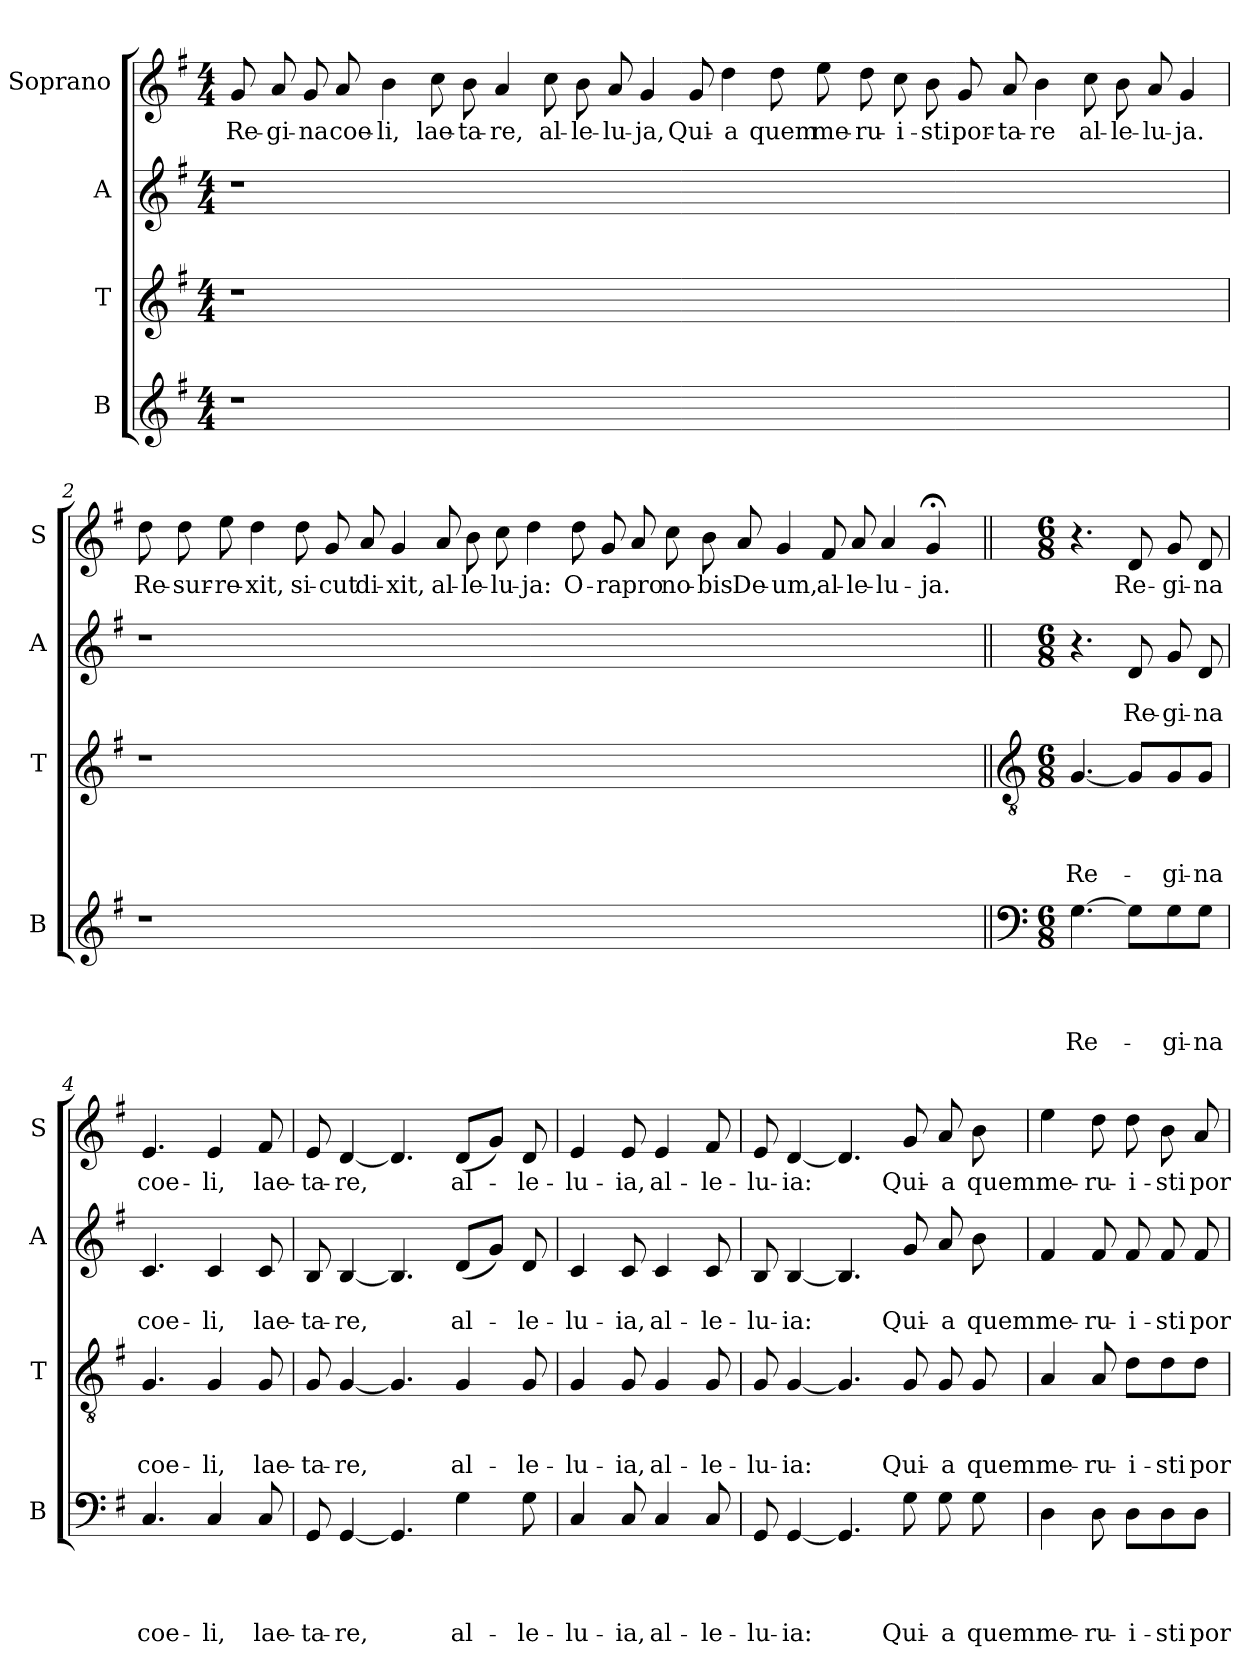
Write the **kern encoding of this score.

**kern	**text	**text	**text	**text	**kern	**text	**text	**text	**kern	**text	**text	**kern	**text
*part4	*part4	*part4	*part4	*part4	*part3	*part3	*part3	*part3	*part2	*part2	*part2	*part1	*part1
*staff4	*staff4	*staff4	*staff4	*staff4	*staff3	*staff3	*staff3	*staff3	*staff2	*staff2	*staff2	*staff1	*staff1
*I"B	*	*	*	*	*I"T	*	*	*	*I"A	*	*	*I"Soprano	*
*I'B	*	*	*	*	*I'T	*	*	*	*I'A	*	*	*I'S	*
*clefG2	*	*	*	*	*clefG2	*	*	*	*clefG2	*	*	*clefG2	*
*k[f#]	*	*	*	*	*k[f#]	*	*	*	*k[f#]	*	*	*k[f#]	*
*G:	*	*	*	*	*G:	*	*	*	*G:	*	*	*G:	*
*M4/4	*	*	*	*	*M4/4	*	*	*	*M4/4	*	*	*M4/4	*
=1	=1	=1	=1	=1	=1	=1	=1	=1	=1	=1	=1	=1	=1
!	!	!	!	!	!	!	!	!	!	!	!	!	!LO:LY:b
1r	.	.	.	.	1r	.	.	.	1r	.	.	8g/	Re-
!	!	!	!	!	!	!	!	!	!	!	!	!	!LO:LY:b:rj
.	.	.	.	.	.	.	.	.	.	.	.	8a/	-gi-
!	!	!	!	!	!	!	!	!	!	!	!	!	!LO:LY:b
.	.	.	.	.	.	.	.	.	.	.	.	8g/	-na
!	!	!	!	!	!	!	!	!	!	!	!	!	!LO:LY:b
.	.	.	.	.	.	.	.	.	.	.	.	8a/	coe-
!	!	!	!	!	!	!	!	!	!	!	!	!	!LO:LY:b:rj
.	.	.	.	.	.	.	.	.	.	.	.	4b\	-li,
!	!	!	!	!	!	!	!	!	!	!	!	!	!LO:LY:b
.	.	.	.	.	.	.	.	.	.	.	.	8cc\	lae-
!	!	!	!	!	!	!	!	!	!	!	!	!	!LO:LY:b
.	.	.	.	.	.	.	.	.	.	.	.	8b\	-ta-
!	!	!	!	!	!	!	!	!	!	!	!	!	!LO:LY:b:rj
0.ryy	.	.	.	.	0.ryy	.	.	.	0.ryy	.	.	4a/	-re,
!	!	!	!	!	!	!	!	!	!	!	!	!	!LO:LY:b
.	.	.	.	.	.	.	.	.	.	.	.	8cc\	al-
!	!	!	!	!	!	!	!	!	!	!	!	!	!LO:LY:b
.	.	.	.	.	.	.	.	.	.	.	.	8b\	-le-
!	!	!	!	!	!	!	!	!	!	!	!	!	!LO:LY:b
.	.	.	.	.	.	.	.	.	.	.	.	8a/	-lu-
!	!	!	!	!	!	!	!	!	!	!	!	!	!LO:LY:b:rj
.	.	.	.	.	.	.	.	.	.	.	.	4g/	-ja,
!	!	!	!	!	!	!	!	!	!	!	!	!	!LO:LY:b
.	.	.	.	.	.	.	.	.	.	.	.	8g/	Qui-
!	!	!	!	!	!	!	!	!	!	!	!	!	!LO:LY:b:rj
.	.	.	.	.	.	.	.	.	.	.	.	4dd\	-a
!	!	!	!	!	!	!	!	!	!	!	!	!	!LO:LY:b
.	.	.	.	.	.	.	.	.	.	.	.	8dd\	quem
!	!	!	!	!	!	!	!	!	!	!	!	!	!LO:LY:b
.	.	.	.	.	.	.	.	.	.	.	.	8ee\	me-
!	!	!	!	!	!	!	!	!	!	!	!	!	!LO:LY:b
.	.	.	.	.	.	.	.	.	.	.	.	8dd\	-ru-
!	!	!	!	!	!	!	!	!	!	!	!	!	!LO:LY:b
.	.	.	.	.	.	.	.	.	.	.	.	8cc\	-i-
!	!	!	!	!	!	!	!	!	!	!	!	!	!LO:LY:b:rj
.	.	.	.	.	.	.	.	.	.	.	.	8b\	-sti
!	!	!	!	!	!	!	!	!	!	!	!	!	!LO:LY:b
.	.	.	.	.	.	.	.	.	.	.	.	8g/	por-
!	!	!	!	!	!	!	!	!	!	!	!	!	!LO:LY:b
.	.	.	.	.	.	.	.	.	.	.	.	8a/	-ta-
!	!	!	!	!	!	!	!	!	!	!	!	!	!LO:LY:b
.	.	.	.	.	.	.	.	.	.	.	.	4b\	-re
!	!	!	!	!	!	!	!	!	!	!	!	!	!LO:LY:b
.	.	.	.	.	.	.	.	.	.	.	.	8cc\	al-
!	!	!	!	!	!	!	!	!	!	!	!	!	!LO:LY:b
.	.	.	.	.	.	.	.	.	.	.	.	8b\	-le-
!	!	!	!	!	!	!	!	!	!	!	!	!	!LO:LY:b
.	.	.	.	.	.	.	.	.	.	.	.	8a/	-lu-
!	!	!	!	!	!	!	!	!	!	!	!	!	!LO:LY:b:rj
.	.	.	.	.	.	.	.	.	.	.	.	4g/	-ja.
!!LO:LB:g=z
=2	=2	=2	=2	=2	=2	=2	=2	=2	=2	=2	=2	=2	=2
!	!	!	!	!	!	!	!	!	!	!	!	!	!LO:LY:b
1r	.	.	.	.	1r	.	.	.	1r	.	.	8dd\	Re-
!	!	!	!	!	!	!	!	!	!	!	!	!	!LO:LY:b
.	.	.	.	.	.	.	.	.	.	.	.	8dd\	-sur-
!	!	!	!	!	!	!	!	!	!	!	!	!	!LO:LY:b:rj
.	.	.	.	.	.	.	.	.	.	.	.	8ee\	-re-
!	!	!	!	!	!	!	!	!	!	!	!	!	!LO:LY:b
.	.	.	.	.	.	.	.	.	.	.	.	4dd\	-xit,
!	!	!	!	!	!	!	!	!	!	!	!	!	!LO:LY:b
.	.	.	.	.	.	.	.	.	.	.	.	8dd\	si-
!	!	!	!	!	!	!	!	!	!	!	!	!	!LO:LY:b:rj
.	.	.	.	.	.	.	.	.	.	.	.	8g/	-cut
!	!	!	!	!	!	!	!	!	!	!	!	!	!LO:LY:b
.	.	.	.	.	.	.	.	.	.	.	.	8a/	di-
!	!	!	!	!	!	!	!	!	!	!	!	!	!LO:LY:b
0ryy	.	.	.	.	0ryy	.	.	.	0ryy	.	.	4g/	-xit,
!	!	!	!	!	!	!	!	!	!	!	!	!	!LO:LY:b
.	.	.	.	.	.	.	.	.	.	.	.	8a/	al-
!	!	!	!	!	!	!	!	!	!	!	!	!	!LO:LY:b
.	.	.	.	.	.	.	.	.	.	.	.	8b\	-le-
!	!	!	!	!	!	!	!	!	!	!	!	!	!LO:LY:b
.	.	.	.	.	.	.	.	.	.	.	.	8cc\	-lu-
!	!	!	!	!	!	!	!	!	!	!	!	!	!LO:LY:b
.	.	.	.	.	.	.	.	.	.	.	.	4dd\	-ja:
!	!	!	!	!	!	!	!	!	!	!	!	!	!LO:LY:b
.	.	.	.	.	.	.	.	.	.	.	.	8dd\	O-
!	!	!	!	!	!	!	!	!	!	!	!	!	!LO:LY:b
.	.	.	.	.	.	.	.	.	.	.	.	8g/	-ra
!	!	!	!	!	!	!	!	!	!	!	!	!	!LO:LY:b
.	.	.	.	.	.	.	.	.	.	.	.	8a/	pro
!	!	!	!	!	!	!	!	!	!	!	!	!	!LO:LY:b
.	.	.	.	.	.	.	.	.	.	.	.	8cc\	no-
!	!	!	!	!	!	!	!	!	!	!	!	!	!LO:LY:b:rj
.	.	.	.	.	.	.	.	.	.	.	.	8b\	-bis
!	!	!	!	!	!	!	!	!	!	!	!	!	!LO:LY:b
.	.	.	.	.	.	.	.	.	.	.	.	8a/	De-
!	!	!	!	!	!	!	!	!	!	!	!	!	!LO:LY:b
.	.	.	.	.	.	.	.	.	.	.	.	4g/	-um,
!	!	!	!	!	!	!	!	!	!	!	!	!	!LO:LY:b
.	.	.	.	.	.	.	.	.	.	.	.	8f#/	al-
!	!	!	!	!	!	!	!	!	!	!	!	!	!LO:LY:b
2ryy	.	.	.	.	2ryy	.	.	.	2ryy	.	.	8a/	-le-
!	!	!	!	!	!	!	!	!	!	!	!	!	!LO:LY:b
.	.	.	.	.	.	.	.	.	.	.	.	4a/	-lu-
!	!	!	!	!	!	!	!	!	!	!	!	!	!LO:LY:b
.	.	.	.	.	.	.	.	.	.	.	.	4g;/	-ja.
8ryy	.	.	.	.	8ryy	.	.	.	8ryy	.	.	.	.
!!LO:LB:g=z
=3||	=3||	=3||	=3||	=3||	=3||	=3||	=3||	=3||	=3||	=3||	=3||	=3||	=3||
*clefF4	*	*	*	*	*clefGv2	*	*	*	*	*	*	*	*
*M6/8	*	*	*	*	*M6/8	*	*	*	*M6/8	*	*	*M6/8	*
!	!	!	!	!LO:LY:b	!	!	!	!LO:LY:b	!	!	!	!	!
[>4.G\	.	.	.	Re-	[<4.G/	.	.	Re-	4.r	.	.	4.r	.
!	!	!	!	!	!	!	!	!	!	!	!LO:LY:b	!	!LO:LY:b
8G\L]	.	.	.	.	8G/L]	.	.	.	8d/	.	Re-	8d/	Re-
!	!	!	!	!LO:LY:b	!	!	!	!LO:LY:b	!	!	!LO:LY:b	!	!LO:LY:b
8G\	.	.	.	-gi-	8G/	.	.	-gi-	8g/	.	-gi-	8g/	-gi-
!	!	!	!	!LO:LY:b	!	!	!	!LO:LY:b	!	!	!LO:LY:b	!	!LO:LY:b
8G\J	.	.	.	-na	8G/J	.	.	-na	8d/	.	-na	8d/	-na
=4	=4	=4	=4	=4	=4	=4	=4	=4	=4	=4	=4	=4	=4
!	!	!	!	!LO:LY:b	!	!	!	!LO:LY:b	!	!	!LO:LY:b	!	!LO:LY:b
4.C/	.	.	.	coe-	4.G/	.	.	coe-	4.c/	.	coe-	4.e/	coe-
!	!	!	!	!LO:LY:b	!	!	!	!LO:LY:b	!	!	!LO:LY:b	!	!LO:LY:b
4C/	.	.	.	-li,	4G/	.	.	-li,	4c/	.	-li,	4e/	-li,
!	!	!	!	!LO:LY:b	!	!	!	!LO:LY:b	!	!	!LO:LY:b	!	!LO:LY:b
8C/	.	.	.	lae-	8G/	.	.	lae-	8c/	.	lae-	8f#/	lae-
=5	=5	=5	=5	=5	=5	=5	=5	=5	=5	=5	=5	=5	=5
!	!	!	!	!LO:LY:b	!	!	!	!LO:LY:b	!	!	!LO:LY:b	!	!LO:LY:b
8GG/	.	.	.	-ta-	8G/	.	.	-ta-	8B/	.	-ta-	8e/	-ta-
!	!	!	!	!LO:LY:b	!	!	!	!LO:LY:b	!	!	!LO:LY:b	!	!LO:LY:b
[<4GG/	.	.	.	-re,	[<4G/	.	.	-re,	[<4B/	.	-re,	[<4d/	-re,
4.GG/]	.	.	.	.	4.G/]	.	.	.	4.B/]	.	.	4.d/]	.
!	!	!	!	!LO:LY:b	!	!	!	!LO:LY:b	!	!	!LO:LY:b	!	!LO:LY:b
4G\	.	.	.	al-	4G/	.	.	al-	(<8d/L	.	al-	(<8d/L	al-
.	.	.	.	.	.	.	.	.	8g/J)	.	.	8g/J)	.
!	!	!	!	!LO:LY:b	!	!	!	!LO:LY:b	!	!	!LO:LY:b	!	!LO:LY:b
8G\	.	.	.	-le-	8G/	.	.	-le-	8d/	.	-le-	8d/	-le-
!!LO:LB:g=z
=6	=6	=6	=6	=6	=6	=6	=6	=6	=6	=6	=6	=6	=6
!	!	!	!	!LO:LY:b	!	!	!	!LO:LY:b	!	!	!LO:LY:b	!	!LO:LY:b
4C/	.	.	.	-lu-	4G/	.	.	-lu-	4c/	.	-lu-	4e/	-lu-
!	!	!	!	!LO:LY:b	!	!	!	!LO:LY:b	!	!	!LO:LY:b	!	!LO:LY:b
8C/	.	.	.	-ia,	8G/	.	.	-ia,	8c/	.	-ia,	8e/	-ia,
!	!	!	!	!LO:LY:b	!	!	!	!LO:LY:b	!	!	!LO:LY:b	!	!LO:LY:b
4C/	.	.	.	al-	4G/	.	.	al-	4c/	.	al-	4e/	al-
!	!	!	!	!LO:LY:b	!	!	!	!LO:LY:b	!	!	!LO:LY:b	!	!LO:LY:b
8C/	.	.	.	-le-	8G/	.	.	-le-	8c/	.	-le-	8f#/	-le-
=7	=7	=7	=7	=7	=7	=7	=7	=7	=7	=7	=7	=7	=7
!	!	!	!	!LO:LY:b	!	!	!	!LO:LY:b	!	!	!LO:LY:b	!	!LO:LY:b
8GG/	.	.	.	-lu-	8G/	.	.	-lu-	8B/	.	-lu-	8e/	-lu-
!	!	!	!	!LO:LY:b	!	!	!	!LO:LY:b	!	!	!LO:LY:b	!	!LO:LY:b
[<4GG/	.	.	.	-ia:	[<4G/	.	.	-ia:	[<4B/	.	-ia:	[<4d/	-ia:
4.GG/]	.	.	.	.	4.G/]	.	.	.	4.B/]	.	.	4.d/]	.
!	!	!	!	!LO:LY:b	!	!	!	!LO:LY:b	!	!	!LO:LY:b	!	!LO:LY:b
8G\	.	.	.	Qui-	8G/	.	.	Qui-	8g/	.	Qui-	8g/	Qui-
!	!	!	!	!LO:LY:b	!	!	!	!LO:LY:b	!	!	!LO:LY:b	!	!LO:LY:b
8G\	.	.	.	-a	8G/	.	.	-a	8a/	.	-a	8a/	-a
!	!	!	!	!LO:LY:b	!	!	!	!LO:LY:b	!	!	!LO:LY:b	!	!LO:LY:b
8G\	.	.	.	quem	8G/	.	.	quem	8b\	.	quem	8b\	quem
=8	=8	=8	=8	=8	=8	=8	=8	=8	=8	=8	=8	=8	=8
!	!	!	!	!LO:LY:b	!	!	!	!LO:LY:b	!	!	!LO:LY:b	!	!LO:LY:b
4D\	.	.	.	me-	4A/	.	.	me-	4f#/	.	me-	4ee\	me-
!	!	!	!	!LO:LY:b	!	!	!	!LO:LY:b	!	!	!LO:LY:b	!	!LO:LY:b
8D\	.	.	.	-ru-	8A/	.	.	-ru-	8f#/	.	-ru-	8dd\	-ru-
!	!	!	!	!LO:LY:b	!	!	!	!LO:LY:b	!	!	!LO:LY:b	!	!LO:LY:b
8D\L	.	.	.	-i-	8d\L	.	.	-i-	8f#/	.	-i-	8dd\	-i-
!	!	!	!	!LO:LY:b	!	!	!	!LO:LY:b	!	!	!LO:LY:b	!	!LO:LY:b
8D\	.	.	.	-sti	8d\	.	.	-sti	8f#/	.	-sti	8b\	-sti
!	!	!	!	!LO:LY:b	!	!	!	!LO:LY:b	!	!	!LO:LY:b	!	!LO:LY:b
8D\J	.	.	.	por-	8d\J	.	.	por-	8f#/	.	por-	8a/	por-
=	=	=	=	=	=	=	=	=	=	=	=	=	=
*-	*-	*-	*-	*-	*-	*-	*-	*-	*-	*-	*-	*-	*-
